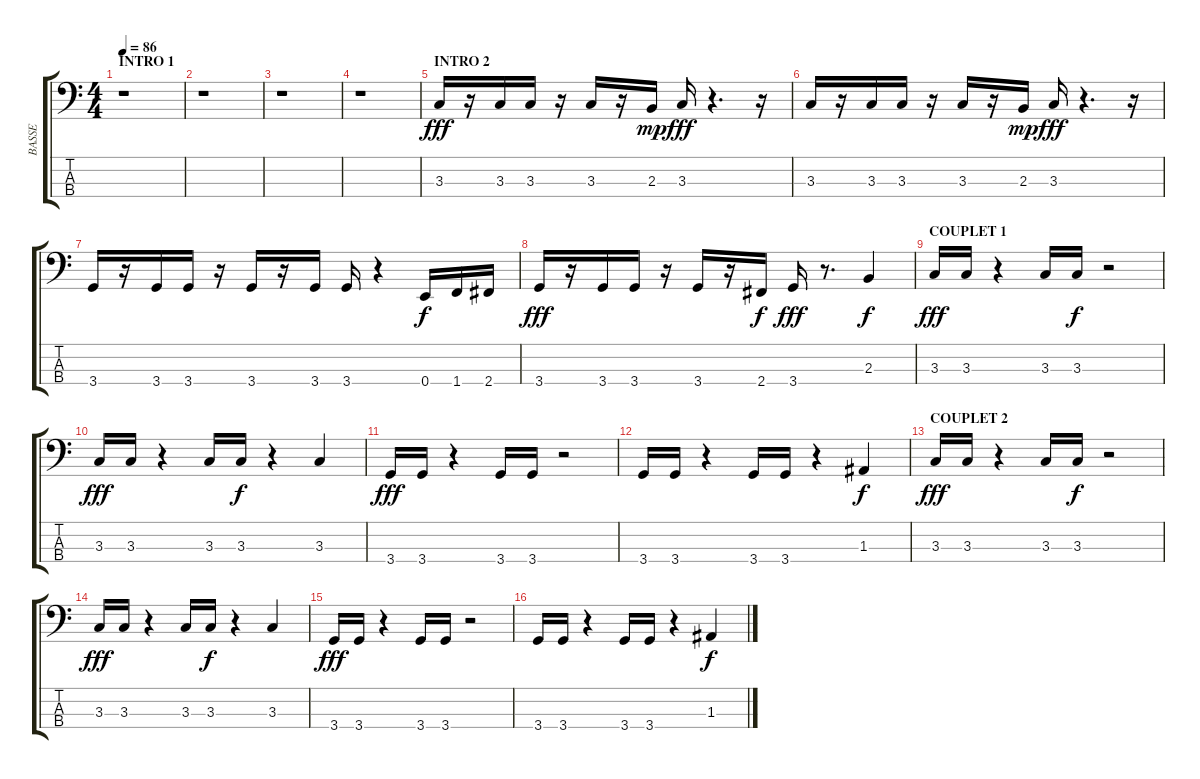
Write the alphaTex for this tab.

\track ("BASSE" "BASSE") {instrument electricbassfinger}
\staff {score tabs}
\tuning (G2 D2 A1 E1) {hide}
\ts (4 4)
\section ("" "INTRO 1")
\tempo 86
\clef f4
\ks c
r.1{dy fff instrument electricbassfinger} |
r.1 |
r.1 |
r.1 |
\section ("" "INTRO 2")
3.3.16 r.16 3.3.16 3.3.16 r.16 3.3.16 r.16 2.3.16{dy mp} 3.3.16{dy fff} r.4{d} r.16 |
3.3.16 r.16 3.3.16 3.3.16 r.16 3.3.16 r.16 2.3.16{dy mp} 3.3.16{dy fff} r.4{d} r.16 |
3.4.16 r.16 3.4.16 3.4.16 r.16 3.4.16 r.16 3.4.16 3.4.16 r.4 0.4.16{dy f} 1.4.16 2.4.16 |
3.4.16{dy fff} r.16 3.4.16 3.4.16 r.16 3.4.16 r.16 2.4.16{dy f} 3.4.16{dy fff} r.8{d} 2.3.4{dy f} |
\section ("" "COUPLET 1")
3.3.16{dy fff} 3.3.16 r.4 3.3.16 3.3.16{dy f} r.2 |
3.3.16{dy fff} 3.3.16 r.4 3.3.16 3.3.16{dy f} r.4 3.3.4 |
3.4.16{dy fff} 3.4.16 r.4 3.4.16 3.4.16 r.2 |
3.4.16 3.4.16 r.4 3.4.16 3.4.16 r.4 1.3.4{dy f} |
\section ("" "COUPLET 2")
3.3.16{dy fff} 3.3.16 r.4 3.3.16 3.3.16{dy f} r.2 |
3.3.16{dy fff} 3.3.16 r.4 3.3.16 3.3.16{dy f} r.4 3.3.4 |
3.4.16{dy fff} 3.4.16 r.4 3.4.16 3.4.16 r.2 |
3.4.16 3.4.16 r.4 3.4.16 3.4.16 r.4 1.3.4{dy f}
